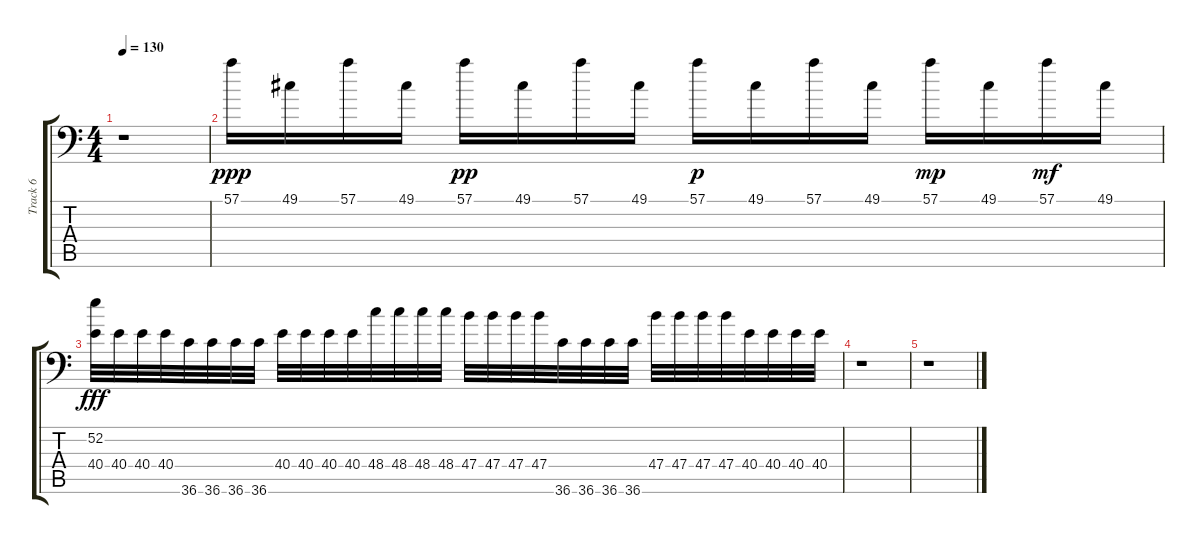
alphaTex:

\track ("Track 6" "Track 6") {instrument acousticgrandpiano}
\staff {score tabs}
\tuning (C-1 C-1 C-1 C-1 C-1 C-1) {hide}
\ts (4 4)
\tempo 130
\clef f4
\ks c
r.1{dy ppp} |
57.1.16 49.1.16 57.1.16 49.1.16 57.1.16{dy pp} 49.1.16 57.1.16 49.1.16 57.1.16{dy p} 49.1.16 57.1.16 49.1.16 57.1.16{dy mp} 49.1.16 57.1.16{dy mf} 49.1.16 |
(52.2 40.4).32{dy fff} 40.4.32 40.4.32 40.4.32 36.6.32 36.6.32 36.6.32 36.6.32 40.4.32 40.4.32 40.4.32 40.4.32 48.4.32 48.4.32 48.4.32 48.4.32 47.4.32 47.4.32 47.4.32 47.4.32 36.6.32 36.6.32 36.6.32 36.6.32 47.4.32 47.4.32 47.4.32 47.4.32 40.4.32 40.4.32 40.4.32 40.4.32 |
r.1 |
r.1
